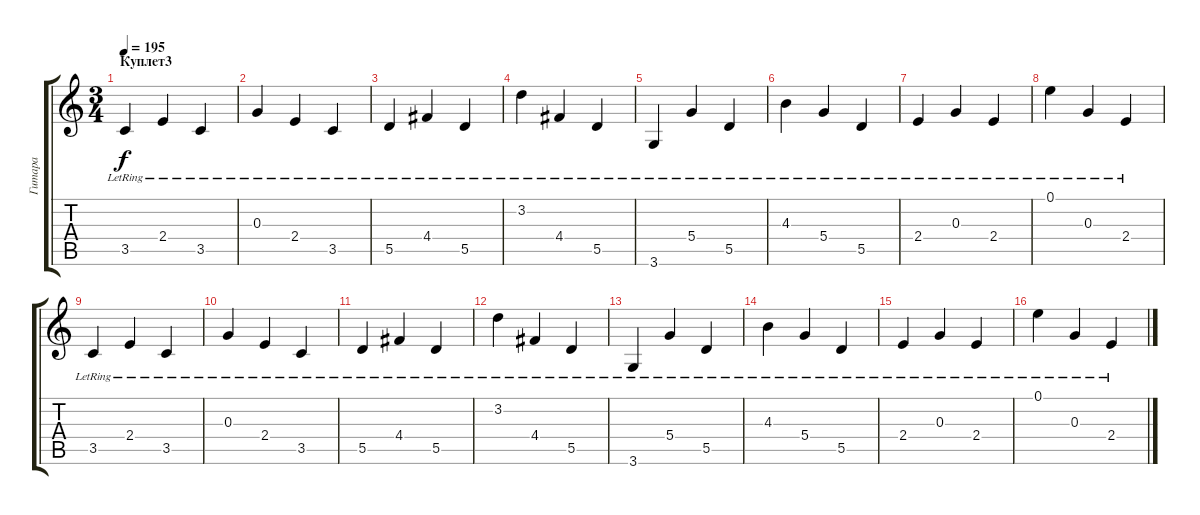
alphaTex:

\track ("Гитара" "Гитара") {instrument acousticguitarsteel}
\staff {score tabs}
\tuning (E4 B3 G3 D3 A2 E2) {hide}
\ts (3 4)
\section ("" "Куплет3")
\tempo 195
\clef g2
\ks c
3.5{lr}.4{dy f volume 14 instrument acousticguitarsteel} 2.4{lr}.4 3.5{lr}.4 |
0.3{lr}.4 2.4{lr}.4 3.5{lr}.4 |
5.5{lr}.4 4.4{lr}.4 5.5{lr}.4 |
3.2{lr}.4 4.4{lr}.4 5.5{lr}.4 |
3.6{lr}.4 5.4{lr}.4 5.5{lr}.4 |
4.3{lr}.4 5.4{lr}.4 5.5{lr}.4 |
2.4{lr}.4 0.3{lr}.4 2.4{lr}.4 |
0.1{lr}.4 0.3{lr}.4 2.4{lr}.4 |
3.5{lr}.4 2.4{lr}.4 3.5{lr}.4 |
0.3{lr}.4 2.4{lr}.4 3.5{lr}.4 |
5.5{lr}.4 4.4{lr}.4 5.5{lr}.4 |
3.2{lr}.4 4.4{lr}.4 5.5{lr}.4 |
3.6{lr}.4 5.4{lr}.4 5.5{lr}.4 |
4.3{lr}.4 5.4{lr}.4 5.5{lr}.4 |
2.4{lr}.4 0.3{lr}.4 2.4{lr}.4 |
0.1{lr}.4 0.3{lr}.4 2.4{lr}.4
